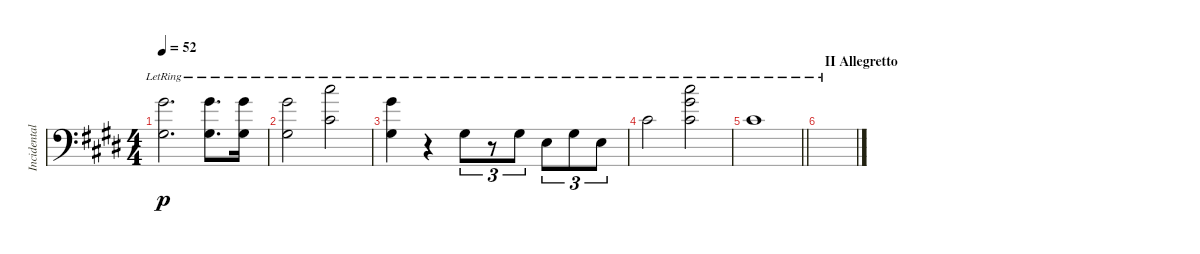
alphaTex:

\track ("Incidentals" "Incidental") {instrument acousticguitarnylon}
\staff {score}
\tuning (G2 D2 A1 E1 G0) {hide}
\ts (4 4)
\tempo 52
\clef f4
\ks c#minor
(13.1{lr} 11.3{lr}).2{d dy p} (13.1{lr} 11.3{lr}).8{d} (13.1{lr} 11.3{lr}).16 |
(13.1{lr} 11.3{lr}).2 (18.1{lr} 16.3{lr}).2 |
(18.2{lr} 16.4{lr}).4 r.4{volume 13 instrument acousticguitarnylon} 1.1{lr}.8{tu (3 2)} r.8{tu (3 2)} 16.4{lr}.8{tu (3 2)} 12.4{lr}.8{tu (3 2)} 11.3{lr}.8{tu (3 2)} 12.4{lr}.8{tu (3 2)} |
6.1{lr}.2{volume 10 instrument acousticbass} (18.1{lr} 18.2{lr} 16.3{lr}).2{bd 120} |
\barLineRight lightlight
16.3{lr}.1 |
\section ("" " II Allegretto")
